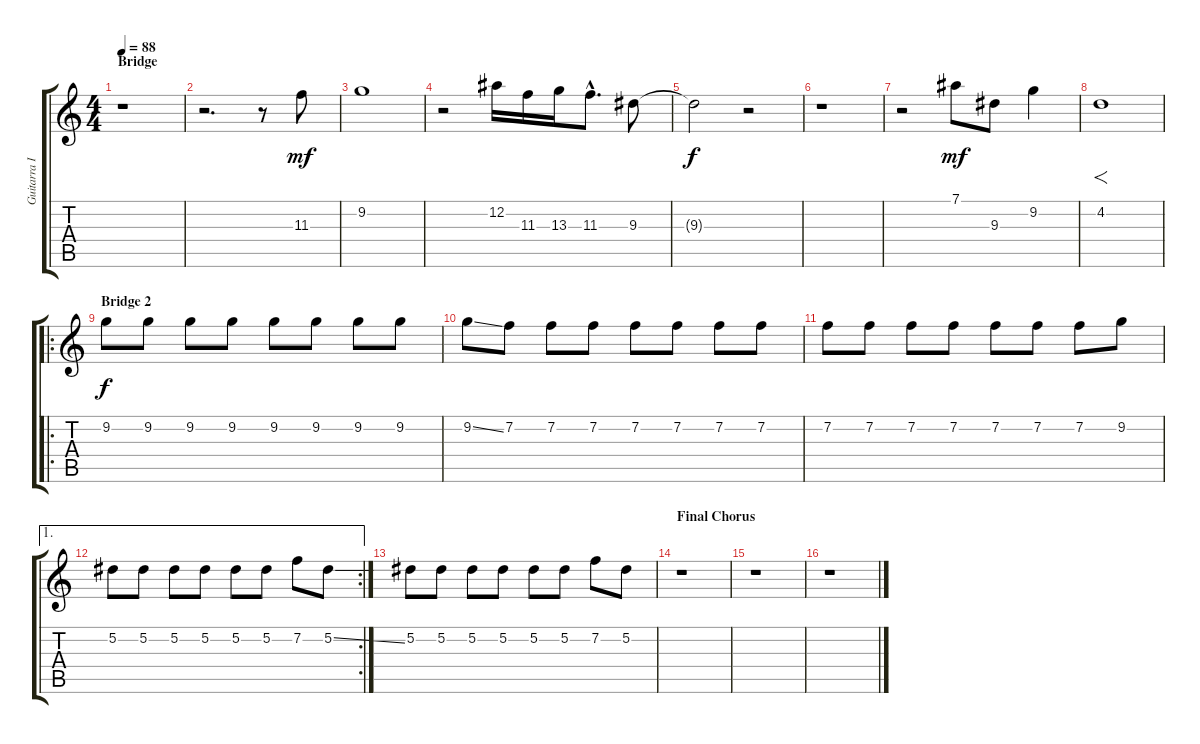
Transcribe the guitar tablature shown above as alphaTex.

\track ("Guitarra II" "Guitarra I") {instrument distortionguitar}
\staff {score tabs}
\tuning (Eb4 Bb3 Gb3 Db3 Ab2 Eb2) {hide}
\ts (4 4)
\section ("" "Bridge")
\tempo 88
\clef g2
\ks c
r.1{dy mf} |
r.2{d} r.8 11.3.8{volume 10} |
9.2.1{volume 10} |
r.2 12.2.16{volume 10} 11.3.16 13.3.16 11.3{hac}.8{d} 9.3.8 |
9.3{t}.2{dy f} r.2 |
r.1 |
r.2 7.1.8{dy mf volume 10} 9.3.8 9.2.4 |
4.2.1{f} |
\ro
\section ("" "Bridge 2")
9.2.8{dy f volume 14} 9.2.8 9.2.8 9.2.8 9.2.8 9.2.8 9.2.8 9.2.8 |
9.2{ss}.8 7.2.8 7.2.8 7.2.8 7.2.8 7.2.8 7.2.8 7.2.8 |
7.2.8 7.2.8 7.2.8 7.2.8 7.2.8 7.2.8 7.2.8 9.2.8 |
\ae 1
\rc 2
5.2.8 5.2.8 5.2.8 5.2.8 5.2.8 5.2.8 7.2.8 5.2{ss}.8 |
5.2.8 5.2.8 5.2.8 5.2.8 5.2.8 5.2.8 7.2.8 5.2.8 |
\section ("" "Final Chorus")
r.1 |
r.1 |
r.1
